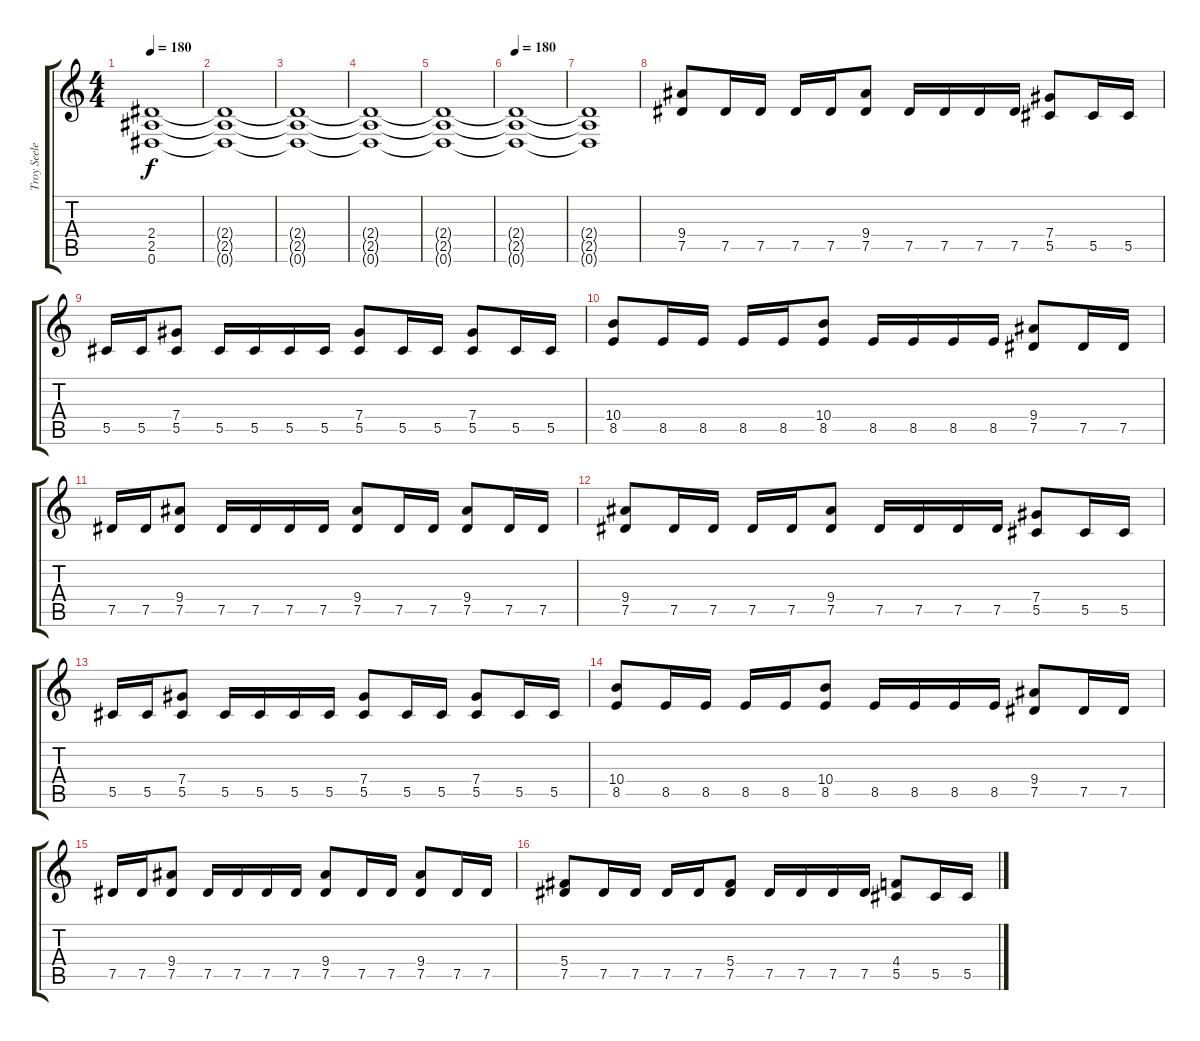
\track ("Troy Seele" "Troy Seele") {instrument overdrivenguitar}
\staff {score tabs}
\tuning (Eb4 Bb3 Gb3 Db3 Ab2 Eb2) {hide}
\ts (4 4)
\tempo 180
\clef g2
\ks c
(2.4 2.5 0.6).1{dy f} |
(2.4{t} 2.5{t} 0.6{t}).1 |
(2.4{t} 2.5{t} 0.6{t}).1 |
(2.4{t} 2.5{t} 0.6{t}).1 |
(2.4{t} 2.5{t} 0.6{t}).1 |
\tempo 180
(2.4{t} 2.5{t} 0.6{t}).1 |
(2.4{t} 2.5{t} 0.6{t}).1 |
(9.4 7.5).8 7.5.16 7.5.16 7.5.16 7.5.16 (9.4 7.5).8 7.5.16 7.5.16 7.5.16 7.5.16 (7.4 5.5).8 5.5.16 5.5.16 |
5.5.16 5.5.16 (7.4 5.5).8 5.5.16 5.5.16 5.5.16 5.5.16 (7.4 5.5).8 5.5.16 5.5.16 (7.4 5.5).8 5.5.16 5.5.16 |
(10.4 8.5).8 8.5.16 8.5.16 8.5.16 8.5.16 (10.4 8.5).8 8.5.16 8.5.16 8.5.16 8.5.16 (9.4 7.5).8 7.5.16 7.5.16 |
7.5.16 7.5.16 (9.4 7.5).8 7.5.16 7.5.16 7.5.16 7.5.16 (9.4 7.5).8 7.5.16 7.5.16 (9.4 7.5).8 7.5.16 7.5.16 |
(9.4 7.5).8 7.5.16 7.5.16 7.5.16 7.5.16 (9.4 7.5).8 7.5.16 7.5.16 7.5.16 7.5.16 (7.4 5.5).8 5.5.16 5.5.16 |
5.5.16 5.5.16 (7.4 5.5).8 5.5.16 5.5.16 5.5.16 5.5.16 (7.4 5.5).8 5.5.16 5.5.16 (7.4 5.5).8 5.5.16 5.5.16 |
(10.4 8.5).8 8.5.16 8.5.16 8.5.16 8.5.16 (10.4 8.5).8 8.5.16 8.5.16 8.5.16 8.5.16 (9.4 7.5).8 7.5.16 7.5.16 |
7.5.16 7.5.16 (9.4 7.5).8 7.5.16 7.5.16 7.5.16 7.5.16 (9.4 7.5).8 7.5.16 7.5.16 (9.4 7.5).8 7.5.16 7.5.16 |
(5.4 7.5).8 7.5.16 7.5.16 7.5.16 7.5.16 (5.4 7.5).8 7.5.16 7.5.16 7.5.16 7.5.16 (4.4 5.5).8 5.5.16 5.5.16
